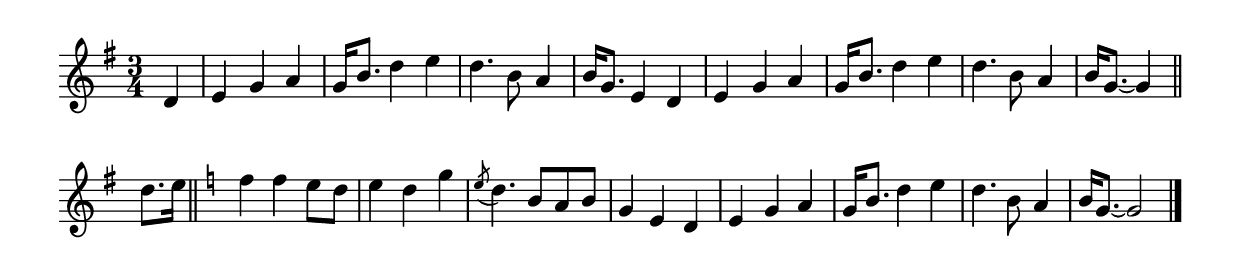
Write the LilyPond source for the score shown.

\version "2.4"
\paper{ linewidth=15\cm leftmargin=3\cm rightmargin=3\cm indent=0\mm }

% Figure 34

\score {
 \new Staff \relative c' {
  \clef treble
  \key g \major
  \set Score.barNumberVisibility = ##f
  \time 3/4
  \partial 4
  d4 | e4 g4 a4 | g16[ b8.] d4 e4 | d4. b8 a4 | b16[ g8.] e4 d4 |
  e4 g4 a4 | g16[ b8.] d4 e4 | d4. b8 a4 | b16[ g8.]~ g4 \bar "||" \break
  d'8.[ e16] \key c \major \bar "||" f4 f4 e8[ d8] | e4 d4 g4 |
    \acciaccatura e8 d4. b8[ a8 b8] | g4 e4 d4 |
  e4 g4 a4 | g16[ b8.] d4 e4 | d4. b8 a4 | b16[ g8.]~ g2 \bar "|."
 }
 \layout { }
 \midi { \tempo 4=100 }
}

